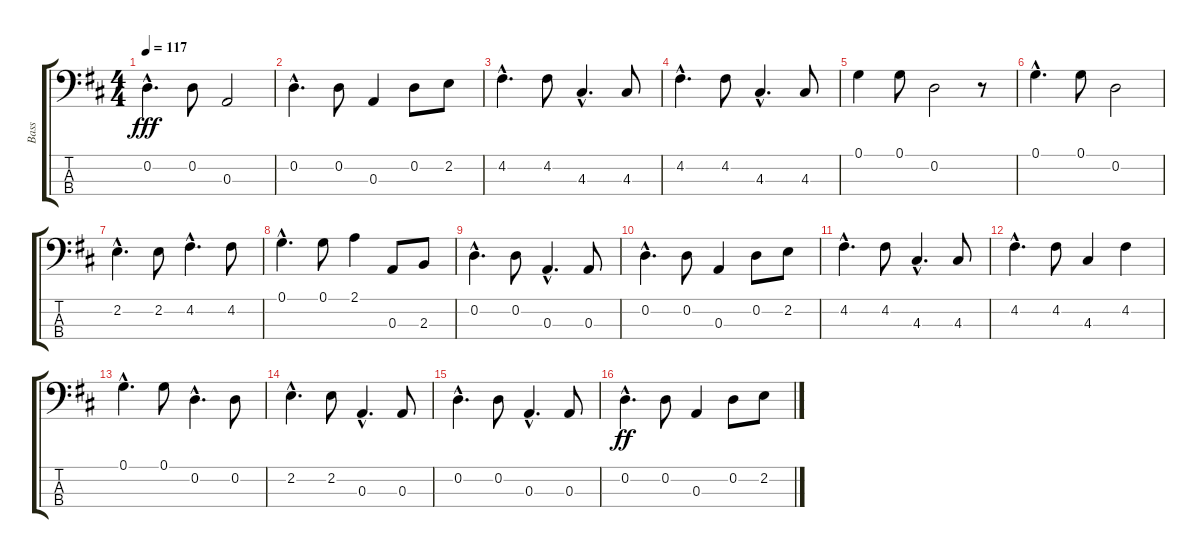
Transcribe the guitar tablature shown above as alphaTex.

\track ("Bass" "Bass") {instrument electricbassfinger}
\staff {score tabs}
\tuning (G2 D2 A1 E1) {hide}
\ts (4 4)
\tempo 117
\clef f4
\ks d
0.2{hac}.4{d dy fff} 0.2.8 0.3.2 |
0.2{hac}.4{d} 0.2.8 0.3.4 0.2.8 2.2.8 |
4.2{hac}.4{d} 4.2.8 4.3{hac}.4{d} 4.3.8 |
4.2{hac}.4{d} 4.2.8 4.3{hac}.4{d} 4.3.8 |
0.1.4 0.1.8 0.2.2 r.8 |
0.1{hac}.4{d} 0.1.8 0.2.2 |
2.2{hac}.4{d} 2.2.8 4.2{hac}.4{d} 4.2.8 |
0.1{hac}.4{d} 0.1.8 2.1.4 0.3.8 2.3.8 |
0.2{hac}.4{d} 0.2.8 0.3{hac}.4{d} 0.3.8 |
0.2{hac}.4{d} 0.2.8 0.3.4 0.2.8 2.2.8 |
4.2{hac}.4{d} 4.2.8 4.3{hac}.4{d} 4.3.8 |
4.2{hac}.4{d} 4.2.8 4.3.4 4.2.4 |
0.1{hac}.4{d} 0.1.8 0.2{hac}.4{d} 0.2.8 |
2.2{hac}.4{d} 2.2.8 0.3{hac}.4{d} 0.3.8 |
0.2{hac}.4{d} 0.2.8 0.3{hac}.4{d} 0.3.8 |
0.2{hac}.4{d dy ff} 0.2.8 0.3.4 0.2.8 2.2.8
